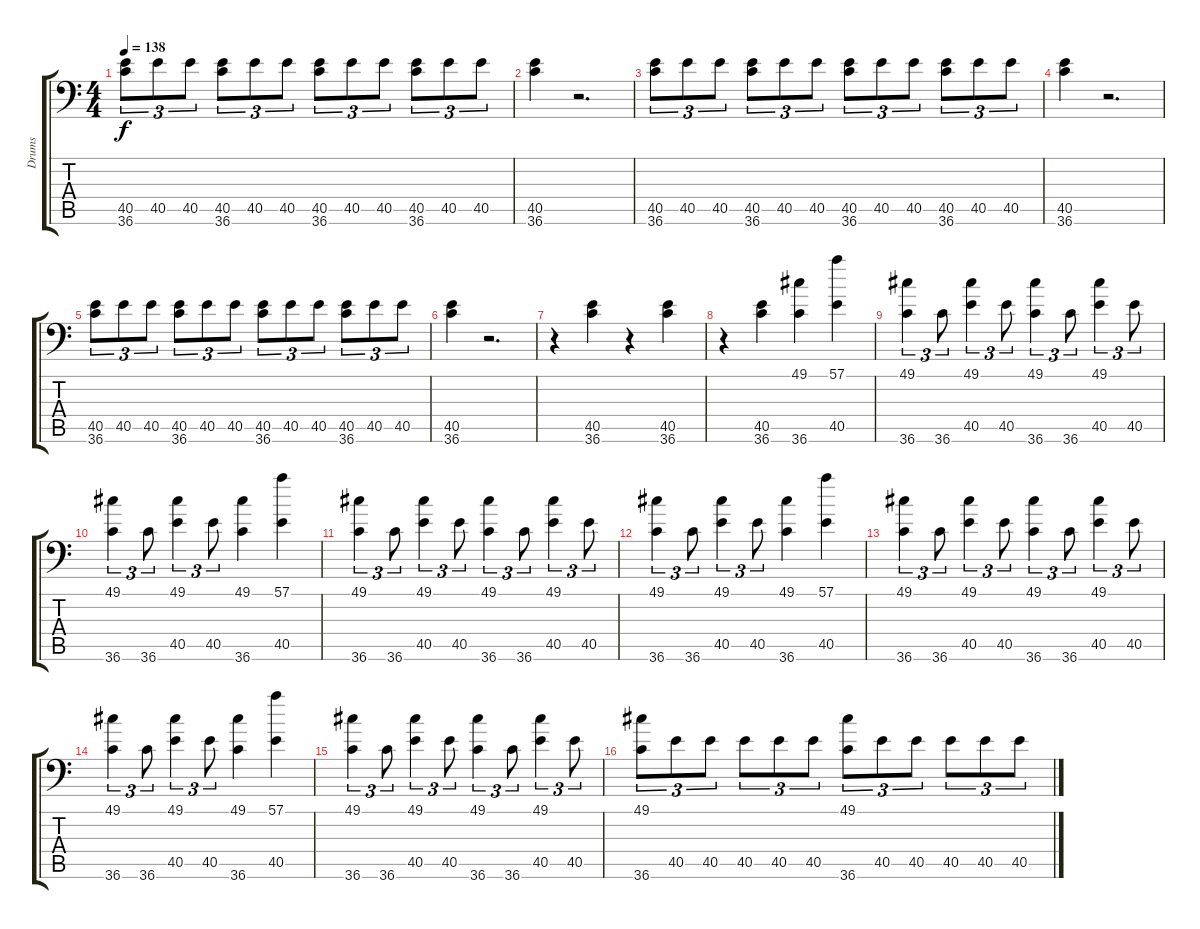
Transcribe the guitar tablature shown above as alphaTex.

\track ("Drums" "Drums") {instrument acousticgrandpiano}
\staff {score tabs}
\tuning (C-1 C-1 C-1 C-1 C-1 C-1) {hide}
\ts (4 4)
\tempo 138
\clef f4
\ks c
(40.5 36.6).8{tu (3 2) dy f} 40.5.8{tu (3 2)} 40.5.8{tu (3 2)} (40.5 36.6).8{tu (3 2)} 40.5.8{tu (3 2)} 40.5.8{tu (3 2)} (40.5 36.6).8{tu (3 2)} 40.5.8{tu (3 2)} 40.5.8{tu (3 2)} (40.5 36.6).8{tu (3 2)} 40.5.8{tu (3 2)} 40.5.8{tu (3 2)} |
(40.5 36.6).4 r.2{d} |
(40.5 36.6).8{tu (3 2)} 40.5.8{tu (3 2)} 40.5.8{tu (3 2)} (40.5 36.6).8{tu (3 2)} 40.5.8{tu (3 2)} 40.5.8{tu (3 2)} (40.5 36.6).8{tu (3 2)} 40.5.8{tu (3 2)} 40.5.8{tu (3 2)} (40.5 36.6).8{tu (3 2)} 40.5.8{tu (3 2)} 40.5.8{tu (3 2)} |
(40.5 36.6).4 r.2{d} |
(40.5 36.6).8{tu (3 2)} 40.5.8{tu (3 2)} 40.5.8{tu (3 2)} (40.5 36.6).8{tu (3 2)} 40.5.8{tu (3 2)} 40.5.8{tu (3 2)} (40.5 36.6).8{tu (3 2)} 40.5.8{tu (3 2)} 40.5.8{tu (3 2)} (40.5 36.6).8{tu (3 2)} 40.5.8{tu (3 2)} 40.5.8{tu (3 2)} |
(40.5 36.6).4 r.2{d} |
r.4 (40.5 36.6).4 r.4 (40.5 36.6).4 |
r.4 (40.5 36.6).4 (49.1 36.6).4 (57.1 40.5).4 |
(49.1 36.6).4{tu (3 2)} 36.6.8{tu (3 2)} (49.1 40.5).4{tu (3 2)} 40.5.8{tu (3 2)} (49.1 36.6).4{tu (3 2)} 36.6.8{tu (3 2)} (49.1 40.5).4{tu (3 2)} 40.5.8{tu (3 2)} |
(49.1 36.6).4{tu (3 2)} 36.6.8{tu (3 2)} (49.1 40.5).4{tu (3 2)} 40.5.8{tu (3 2)} (49.1 36.6).4 (57.1 40.5).4 |
(49.1 36.6).4{tu (3 2)} 36.6.8{tu (3 2)} (49.1 40.5).4{tu (3 2)} 40.5.8{tu (3 2)} (49.1 36.6).4{tu (3 2)} 36.6.8{tu (3 2)} (49.1 40.5).4{tu (3 2)} 40.5.8{tu (3 2)} |
(49.1 36.6).4{tu (3 2)} 36.6.8{tu (3 2)} (49.1 40.5).4{tu (3 2)} 40.5.8{tu (3 2)} (49.1 36.6).4 (57.1 40.5).4 |
(49.1 36.6).4{tu (3 2)} 36.6.8{tu (3 2)} (49.1 40.5).4{tu (3 2)} 40.5.8{tu (3 2)} (49.1 36.6).4{tu (3 2)} 36.6.8{tu (3 2)} (49.1 40.5).4{tu (3 2)} 40.5.8{tu (3 2)} |
(49.1 36.6).4{tu (3 2)} 36.6.8{tu (3 2)} (49.1 40.5).4{tu (3 2)} 40.5.8{tu (3 2)} (49.1 36.6).4 (57.1 40.5).4 |
(49.1 36.6).4{tu (3 2)} 36.6.8{tu (3 2)} (49.1 40.5).4{tu (3 2)} 40.5.8{tu (3 2)} (49.1 36.6).4{tu (3 2)} 36.6.8{tu (3 2)} (49.1 40.5).4{tu (3 2)} 40.5.8{tu (3 2)} |
(49.1 36.6).8{tu (3 2)} 40.5.8{tu (3 2)} 40.5.8{tu (3 2)} 40.5.8{tu (3 2)} 40.5.8{tu (3 2)} 40.5.8{tu (3 2)} (49.1 36.6).8{tu (3 2)} 40.5.8{tu (3 2)} 40.5.8{tu (3 2)} 40.5.8{tu (3 2)} 40.5.8{tu (3 2)} 40.5.8{tu (3 2)}
